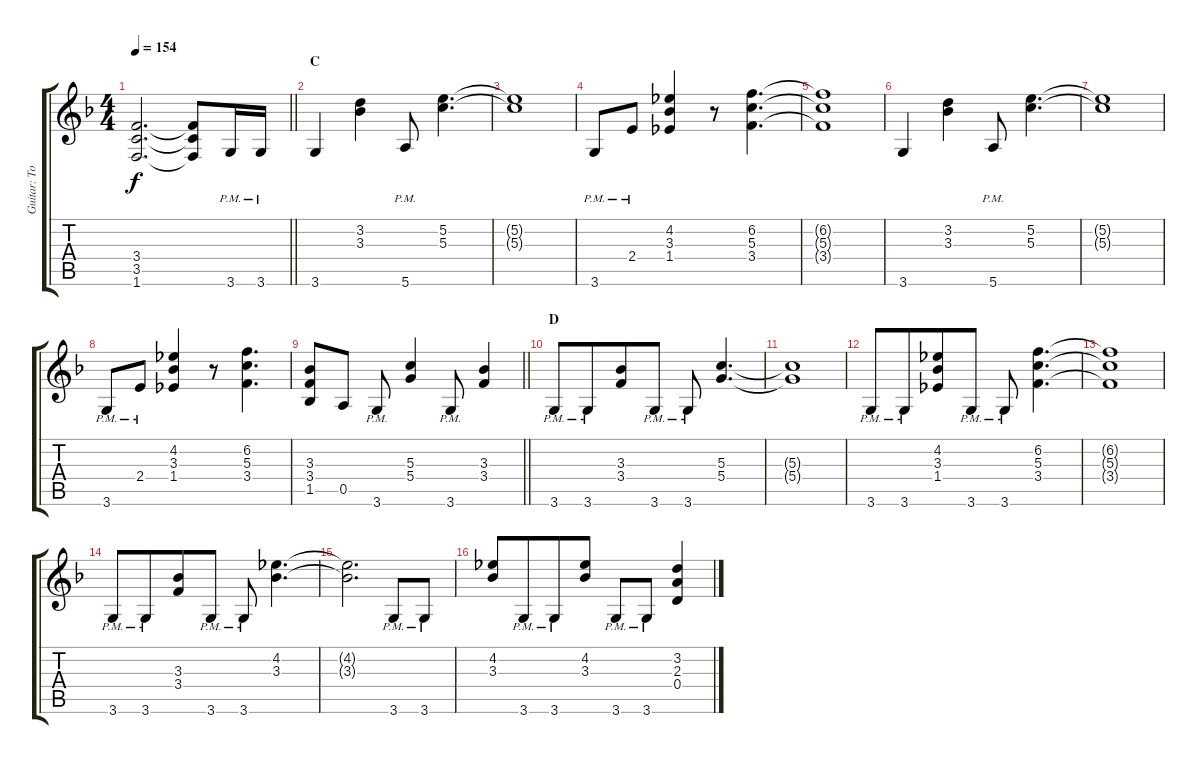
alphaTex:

\track ("Guitar: Tony" "Guitar: To") {instrument distortionguitar}
\staff {score tabs}
\tuning (E4 B3 G3 D3 A2 E2) {hide}
\ts (4 4)
\tempo 154
\clef g2
\barLineRight lightlight
\ks f
(3.4{t} 3.5{t} 1.6{t}).2{d dy f beam merge} (3.4{t} 3.5{t} 1.6{t}).8 3.6{pm}.16 3.6{pm}.16 |
\section ("" "C")
3.6.4 (3.2 3.3).4 5.6{pm}.8 (5.2 5.3).4{d} |
(5.2{t} 5.3{t}).1 |
3.6{pm}.8 2.4{pm}.8 (4.2 3.3 1.4).4 r.8 (6.2 5.3 3.4).4{d} |
(6.2{t} 5.3{t} 3.4{t}).1 |
3.6.4 (3.2 3.3).4 5.6{pm}.8 (5.2 5.3).4{d} |
(5.2{t} 5.3{t}).1 |
3.6{pm}.8 2.4{pm}.8 (4.2 3.3 1.4).4 r.8 (6.2 5.3 3.4).4{d} |
\barLineRight lightlight
(3.3 3.4 1.5).8 0.5.8 3.6{pm}.8 (5.3 5.4).4 3.6{pm}.8 (3.3 3.4).4 |
\section ("" "D")
3.6{pm}.8 3.6{pm}.8{beam merge} (3.3 3.4).8 3.6{pm}.8 3.6{pm}.8 (5.3 5.4).4{d} |
(5.3{t} 5.4{t}).1 |
3.6{pm}.8 3.6{pm}.8{beam merge} (4.2 3.3 1.4).8 3.6{pm}.8 3.6{pm}.8 (6.2 5.3 3.4).4{d} |
(6.2{t} 5.3{t} 3.4{t}).1 |
3.6{pm}.8 3.6{pm}.8{beam merge} (3.3 3.4).8 3.6{pm}.8 3.6{pm}.8 (4.2 3.3).4{d} |
(4.2{t} 3.3{t}).2{d} 3.6{pm}.8 3.6{pm}.8 |
(4.2 3.3).8 3.6{pm}.8{beam merge} 3.6{pm}.8 (4.2 3.3).8 3.6{pm}.8 3.6{pm}.8 (3.2 2.3 0.4).4
